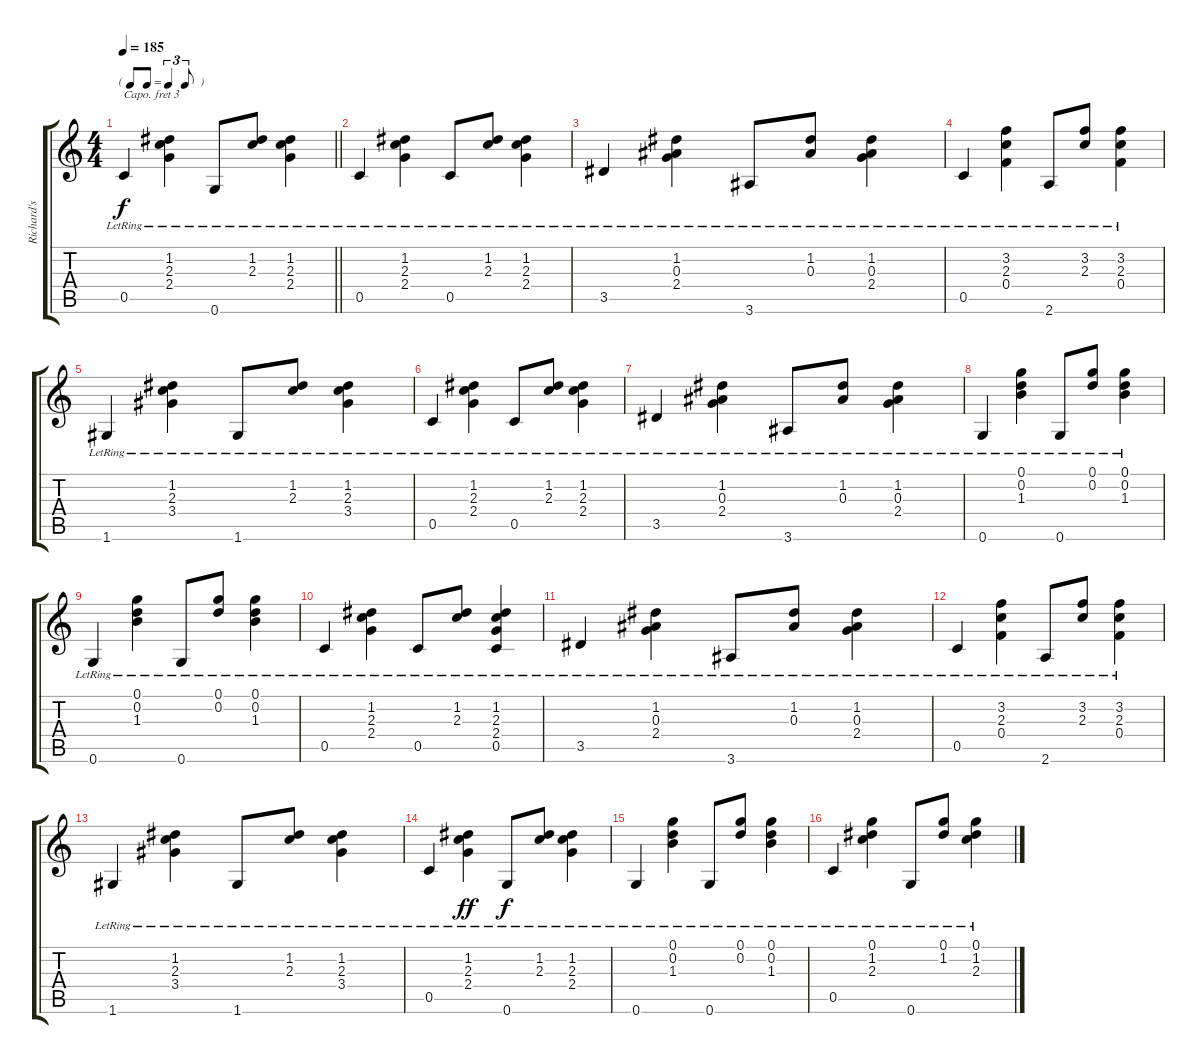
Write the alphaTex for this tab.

\track ("Richard's guitar" "Richard's ") {instrument acousticguitarnylon}
\staff {score tabs}
\capo 3
\tuning (E4 B3 G3 D3 A2 E2) {hide}
\ts (4 4)
\tf triplet8th
\tempo 185
\clef g2
\barLineRight lightlight
\ks c
0.5{lr}.4{dy f} (1.2{lr} 2.3{lr} 2.4{lr}).4 0.6{lr}.8 (1.2{lr} 2.3{lr}).8 (1.2{lr} 2.3{lr} 2.4{lr}).4 |
0.5{lr}.4 (1.2{lr} 2.3{lr} 2.4{lr}).4 0.5{lr}.8 (1.2{lr} 2.3{lr}).8 (1.2{lr} 2.3{lr} 2.4{lr}).4 |
3.5{lr}.4 (1.2{lr} 0.3{lr} 2.4{lr}).4 3.6{lr}.8 (1.2{lr} 0.3{lr}).8 (1.2{lr} 0.3{lr} 2.4{lr}).4 |
0.5{lr}.4 (3.2{lr} 2.3{lr} 0.4{lr}).4 2.6{lr}.8 (3.2{lr} 2.3{lr}).8 (3.2{lr} 2.3{lr} 0.4{lr}).4 |
1.6{lr}.4 (1.2{lr} 2.3{lr} 3.4{lr}).4 1.6{lr}.8 (1.2{lr} 2.3{lr}).8 (1.2{lr} 2.3{lr} 3.4{lr}).4 |
0.5{lr}.4 (1.2{lr} 2.3{lr} 2.4{lr}).4 0.5{lr}.8 (1.2{lr} 2.3{lr}).8 (1.2{lr} 2.3{lr} 2.4{lr}).4 |
3.5{lr}.4 (1.2{lr} 0.3{lr} 2.4{lr}).4 3.6{lr}.8 (1.2{lr} 0.3{lr}).8 (1.2{lr} 0.3{lr} 2.4{lr}).4 |
0.6{lr}.4 (0.1{lr} 0.2{lr} 1.3{lr}).4 0.6{lr}.8 (0.1{lr} 0.2{lr}).8 (0.1{lr} 0.2{lr} 1.3{lr}).4 |
0.6{lr}.4 (0.1{lr} 0.2{lr} 1.3{lr}).4 0.6{lr}.8 (0.1{lr} 0.2{lr}).8 (0.1{lr} 0.2{lr} 1.3{lr}).4 |
0.5{lr}.4 (1.2{lr} 2.3{lr} 2.4{lr}).4 0.5{lr}.8 (1.2{lr} 2.3{lr}).8 (1.2{lr} 2.3{lr} 2.4{lr} 0.5{lr}).4 |
3.5{lr}.4 (1.2{lr} 0.3{lr} 2.4{lr}).4 3.6{lr}.8 (1.2{lr} 0.3{lr}).8 (1.2{lr} 0.3{lr} 2.4{lr}).4 |
0.5{lr}.4 (3.2{lr} 2.3{lr} 0.4{lr}).4 2.6{lr}.8 (3.2{lr} 2.3{lr}).8 (3.2{lr} 2.3{lr} 0.4{lr}).4 |
1.6{lr}.4 (1.2{lr} 2.3{lr} 3.4{lr}).4 1.6{lr}.8 (1.2{lr} 2.3{lr}).8 (1.2{lr} 2.3{lr} 3.4{lr}).4 |
0.5{lr}.4 (1.2{lr} 2.3{lr} 2.4{lr}).4{dy ff} 0.6{lr}.8{dy f} (1.2{lr} 2.3{lr}).8 (1.2{lr} 2.3{lr} 2.4{lr}).4 |
0.6{lr}.4 (0.1{lr} 0.2{lr} 1.3{lr}).4 0.6{lr}.8 (0.1{lr} 0.2{lr}).8 (0.1{lr} 0.2{lr} 1.3{lr}).4 |
0.5{lr}.4 (0.1{lr} 1.2{lr} 2.3{lr}).4 0.6{lr}.8 (0.1{lr} 1.2{lr}).8 (0.1{lr} 1.2{lr} 2.3{lr}).4
